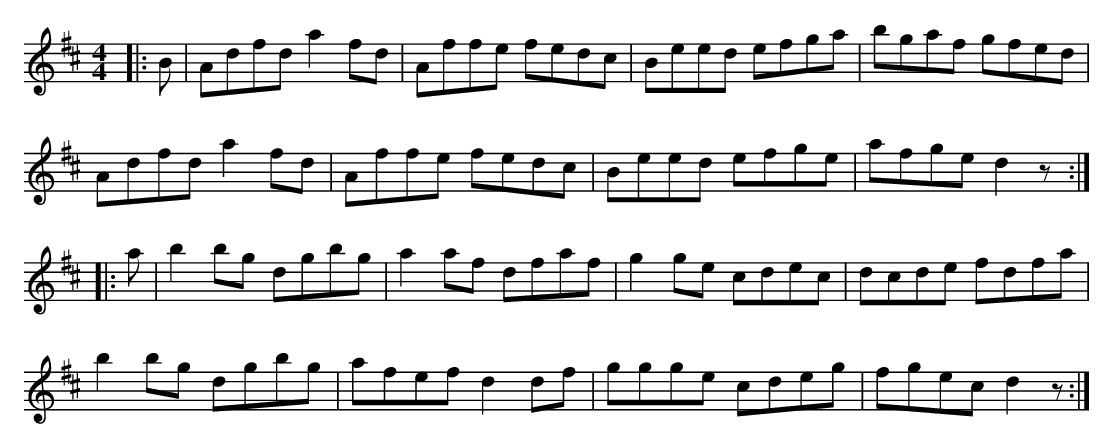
X:1
M:4/4
K:D
|:B|Adfd a2fd|Affe fedc|Beed efga|bgaf gfed|
Adfd a2fd|Affe fedc|Beed efge|afge d2z:|
|:a|b2bg dgbg|a2af dfaf|g2ge cdec|dcde fdfa|
b2bg dgbg|afef d2df|ggge cdeg|fgec d2z:|
